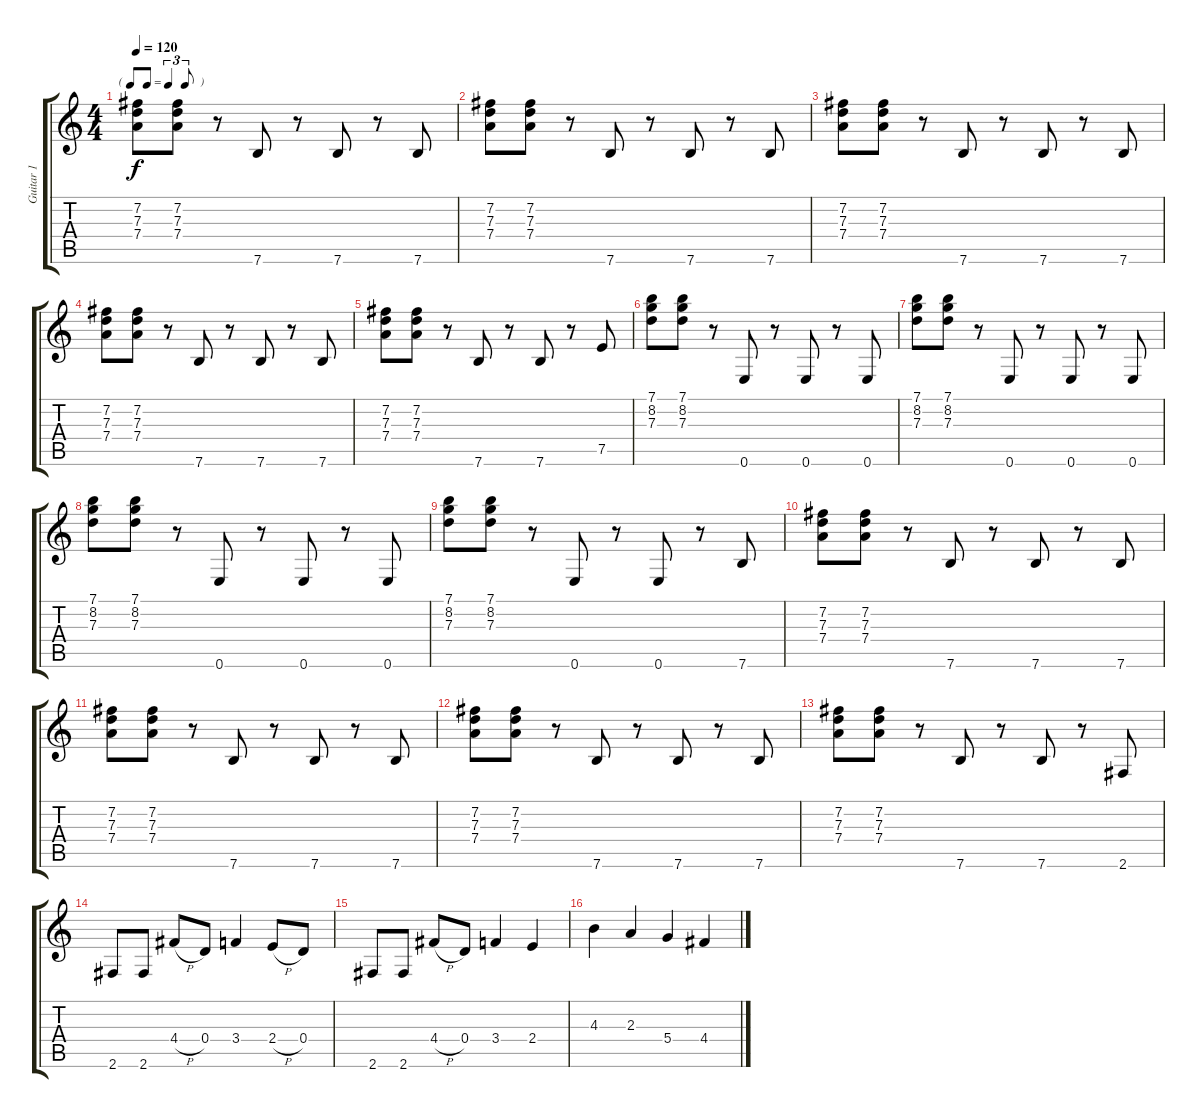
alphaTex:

\track ("Guitar 1" "Guitar 1") {instrument electricguitarclean}
\staff {score tabs}
\tuning (E4 B3 G3 D3 A2 E2) {hide}
\ts (4 4)
\tf triplet8th
\tempo 120
\clef g2
\ks c
(7.2 7.3 7.4).8{dy f} (7.2 7.3 7.4).8 r.8 7.6.8 r.8 7.6.8 r.8 7.6.8 |
(7.2 7.3 7.4).8 (7.2 7.3 7.4).8 r.8 7.6.8 r.8 7.6.8 r.8 7.6.8 |
(7.2 7.3 7.4).8 (7.2 7.3 7.4).8 r.8 7.6.8 r.8 7.6.8 r.8 7.6.8 |
(7.2 7.3 7.4).8 (7.2 7.3 7.4).8 r.8 7.6.8 r.8 7.6.8 r.8 7.6.8 |
(7.2 7.3 7.4).8 (7.2 7.3 7.4).8 r.8 7.6.8 r.8 7.6.8 r.8 7.5.8 |
(7.1 8.2 7.3).8 (7.1 8.2 7.3).8 r.8 0.6.8 r.8 0.6.8 r.8 0.6.8 |
(7.1 8.2 7.3).8 (7.1 8.2 7.3).8 r.8 0.6.8 r.8 0.6.8 r.8 0.6.8 |
(7.1 8.2 7.3).8 (7.1 8.2 7.3).8 r.8 0.6.8 r.8 0.6.8 r.8 0.6.8 |
(7.1 8.2 7.3).8 (7.1 8.2 7.3).8 r.8 0.6.8 r.8 0.6.8 r.8 7.6.8 |
(7.2 7.3 7.4).8 (7.2 7.3 7.4).8 r.8 7.6.8 r.8 7.6.8 r.8 7.6.8 |
(7.2 7.3 7.4).8 (7.2 7.3 7.4).8 r.8 7.6.8 r.8 7.6.8 r.8 7.6.8 |
(7.2 7.3 7.4).8 (7.2 7.3 7.4).8 r.8 7.6.8 r.8 7.6.8 r.8 7.6.8 |
(7.2 7.3 7.4).8 (7.2 7.3 7.4).8 r.8 7.6.8 r.8 7.6.8 r.8 2.6.8 |
2.6.8 2.6.8 4.4{h}.8 0.4.8 3.4.4 2.4{h}.8 0.4.8 |
2.6.8 2.6.8 4.4{h}.8 0.4.8 3.4.4 2.4.4 |
4.3.4 2.3.4 5.4.4 4.4.4
